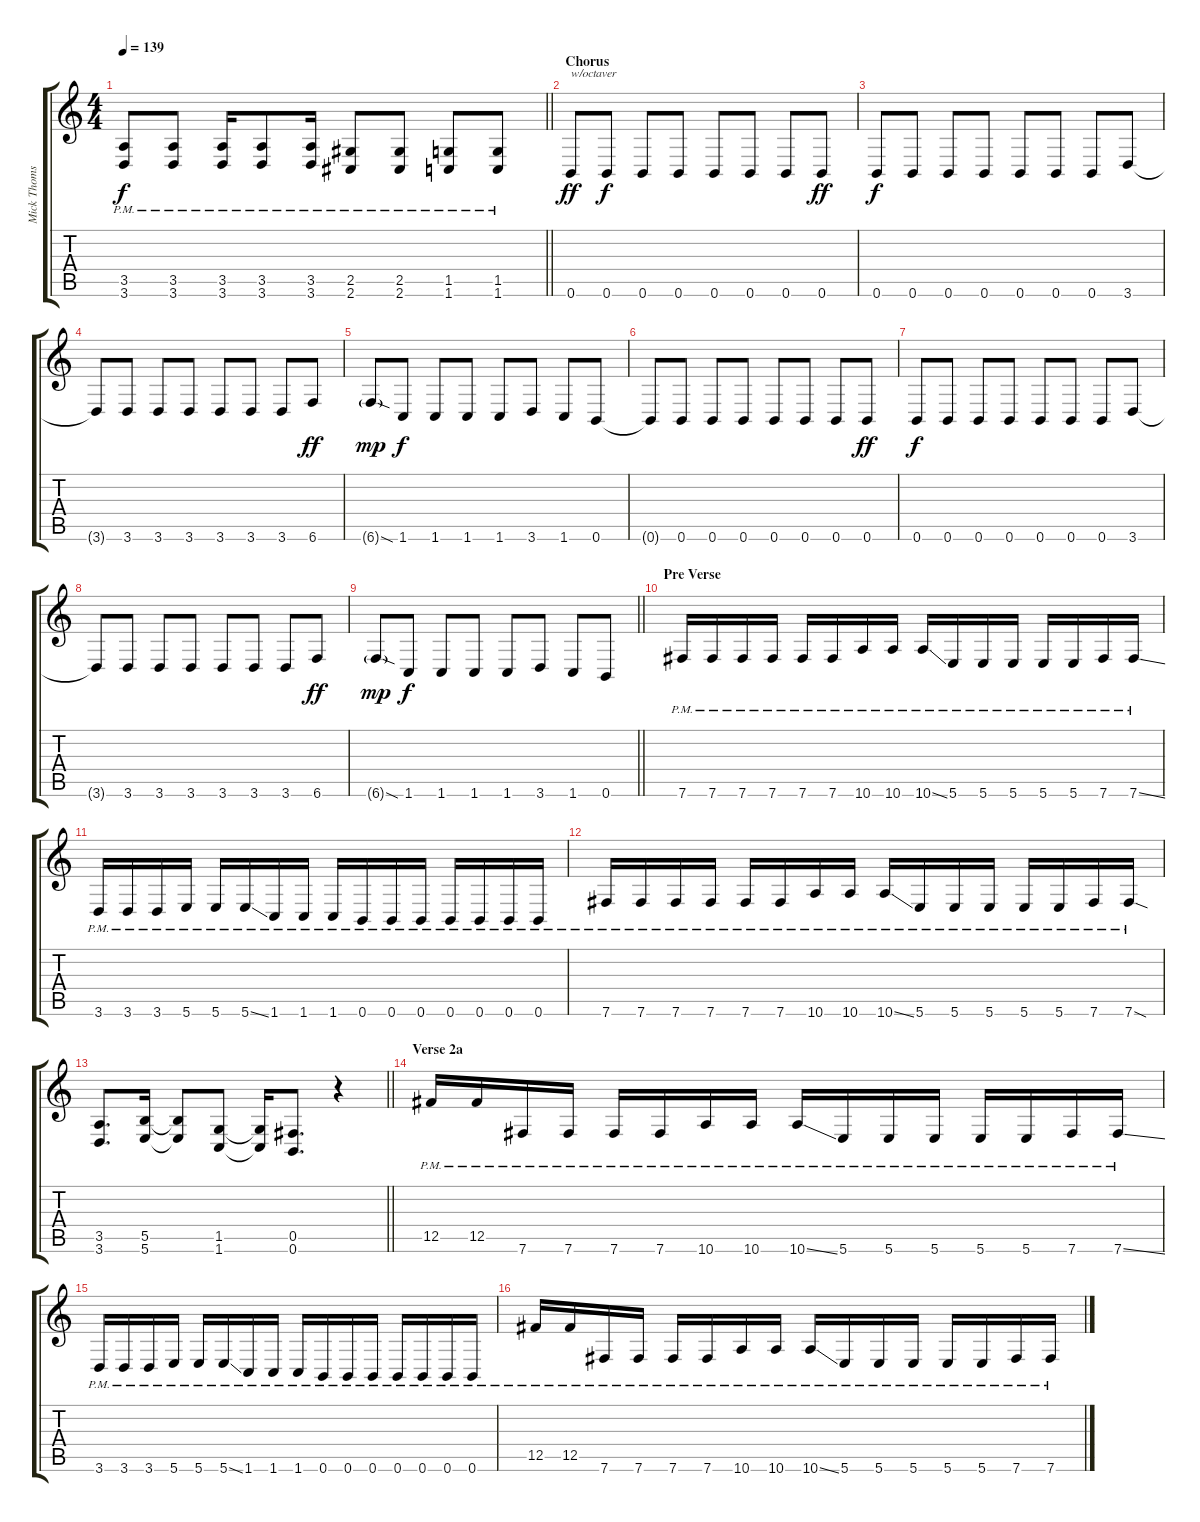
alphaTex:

\track ("Mick Thomson" "Mick Thoms") {instrument distortionguitar}
\staff {score tabs}
\tuning (Db4 Ab3 E3 B2 Gb2 B1) {hide}
\ts (4 4)
\tempo 139
\clef g2
\barLineRight lightlight
\ks c
(3.5{pm} 3.6{pm}).8{dy f} (3.5{pm} 3.6{pm}).8 (3.5{pm} 3.6{pm}).16 (3.5{pm} 3.6{pm}).8 (3.5{pm} 3.6{pm}).16 (2.5{pm} 2.6{pm}).8 (2.5{pm} 2.6{pm}).8 (1.5{pm} 1.6{pm}).8 (1.5{pm} 1.6{pm}).8 |
\section ("" "Chorus")
0.6.8{txt "w/octaver" dy ff} 0.6.8{dy f} 0.6.8 0.6.8 0.6.8 0.6.8 0.6.8 0.6.8{dy ff} |
0.6.8{dy f} 0.6.8 0.6.8 0.6.8 0.6.8 0.6.8 0.6.8 3.6.8 |
3.6{t}.8 3.6.8 3.6.8 3.6.8 3.6.8 3.6.8 3.6.8 6.6.8{dy ff} |
6.6{sod g}.8{dy mp} 1.6.8{dy f} 1.6.8 1.6.8 1.6.8 3.6.8 1.6.8 0.6.8 |
0.6{t}.8 0.6.8 0.6.8 0.6.8 0.6.8 0.6.8 0.6.8 0.6.8{dy ff} |
0.6.8{dy f} 0.6.8 0.6.8 0.6.8 0.6.8 0.6.8 0.6.8 3.6.8 |
3.6{t}.8 3.6.8 3.6.8 3.6.8 3.6.8 3.6.8 3.6.8 6.6.8{dy ff} |
\barLineRight lightlight
6.6{sod g}.8{dy mp} 1.6.8{dy f} 1.6.8 1.6.8 1.6.8 3.6.8 1.6.8 0.6.8 |
\section ("" "Pre Verse")
7.6{pm}.16 7.6{pm}.16 7.6{pm}.16 7.6{pm}.16 7.6{pm}.16 7.6{pm}.16 10.6{pm}.16 10.6{pm}.16 10.6{ss pm}.16 5.6{pm}.16 5.6{pm}.16 5.6{pm}.16 5.6{pm}.16 5.6{pm}.16 7.6{pm}.16 7.6{ss pm}.16 |
3.6{pm}.16 3.6{pm}.16 3.6{pm}.16 5.6{pm}.16 5.6{pm}.16 5.6{ss pm}.16 1.6{pm}.16 1.6{pm}.16 1.6{pm}.16 0.6{pm}.16 0.6{pm}.16 0.6{pm}.16 0.6{pm}.16 0.6{pm}.16 0.6{pm}.16 0.6{pm}.16 |
7.6{pm}.16 7.6{pm}.16 7.6{pm}.16 7.6{pm}.16 7.6{pm}.16 7.6{pm}.16 10.6{pm}.16 10.6{pm}.16 10.6{ss pm}.16 5.6{pm}.16 5.6{pm}.16 5.6{pm}.16 5.6{pm}.16 5.6{pm}.16 7.6{pm}.16 7.6{sod pm}.16 |
\barLineRight lightlight
(3.5 3.6).8{d} (5.5 5.6).16 (5.5{t} 5.6{t}).8 (1.5 1.6).8 (1.5{t} 1.6{t}).16 (0.5 0.6).8{d} r.4 |
\section ("" "Verse 2a")
12.5{pm}.16 12.5{pm}.16 7.6{pm}.16 7.6{pm}.16 7.6{pm}.16 7.6{pm}.16 10.6{pm}.16 10.6{pm}.16 10.6{ss pm}.16 5.6{pm}.16 5.6{pm}.16 5.6{pm}.16 5.6{pm}.16 5.6{pm}.16 7.6{pm}.16 7.6{ss pm}.16 |
3.6{pm}.16 3.6{pm}.16 3.6{pm}.16 5.6{pm}.16 5.6{pm}.16 5.6{ss pm}.16 1.6{pm}.16 1.6{pm}.16 1.6{pm}.16 0.6{pm}.16 0.6{pm}.16 0.6{pm}.16 0.6{pm}.16 0.6{pm}.16 0.6{pm}.16 0.6{pm}.16 |
12.5{pm}.16 12.5{pm}.16 7.6{pm}.16 7.6{pm}.16 7.6{pm}.16 7.6{pm}.16 10.6{pm}.16 10.6{pm}.16 10.6{ss pm}.16 5.6{pm}.16 5.6{pm}.16 5.6{pm}.16 5.6{pm}.16 5.6{pm}.16 7.6{pm}.16 7.6{ss pm}.16
